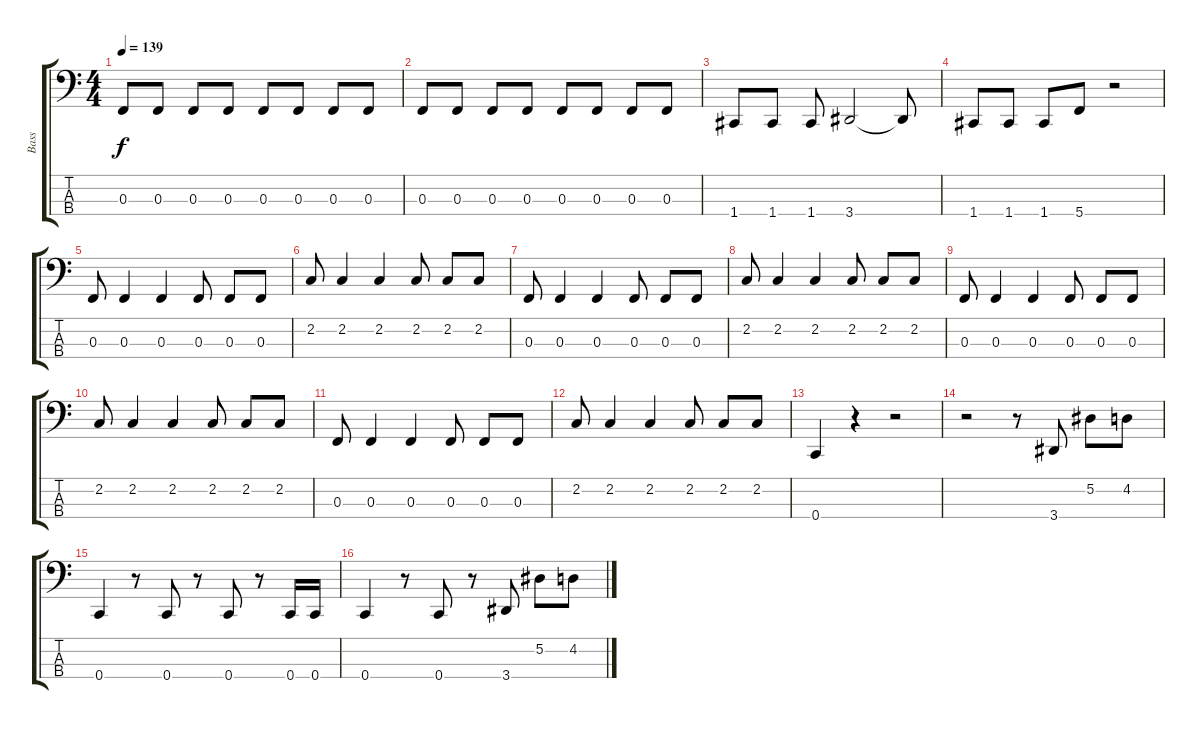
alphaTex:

\track ("Bass" "Bass") {instrument slapbass1}
\staff {score tabs}
\tuning (Eb2 Bb1 F1 C1) {hide}
\ts (4 4)
\tempo 139
\clef f4
\ks c
0.3.8{dy f} 0.3.8 0.3.8 0.3.8 0.3.8 0.3.8 0.3.8 0.3.8 |
0.3.8 0.3.8 0.3.8 0.3.8 0.3.8 0.3.8 0.3.8 0.3.8 |
1.4.8 1.4.8 1.4.8 3.4.2 3.4{t}.8 |
1.4.8 1.4.8 1.4.8 5.4.8 r.2 |
0.3.8 0.3.4 0.3.4 0.3.8 0.3.8 0.3.8 |
2.2.8 2.2.4 2.2.4 2.2.8 2.2.8 2.2.8 |
0.3.8 0.3.4 0.3.4 0.3.8 0.3.8 0.3.8 |
2.2.8 2.2.4 2.2.4 2.2.8 2.2.8 2.2.8 |
0.3.8 0.3.4 0.3.4 0.3.8 0.3.8 0.3.8 |
2.2.8 2.2.4 2.2.4 2.2.8 2.2.8 2.2.8 |
0.3.8 0.3.4 0.3.4 0.3.8 0.3.8 0.3.8 |
2.2.8 2.2.4 2.2.4 2.2.8 2.2.8 2.2.8 |
0.4.4 r.4 r.2 |
r.2 r.8 3.4.8 5.2.8 4.2.8 |
0.4.4 r.8 0.4.8 r.8 0.4.8 r.8 0.4.16 0.4.16 |
0.4.4 r.8 0.4.8 r.8 3.4.8 5.2.8 4.2.8
